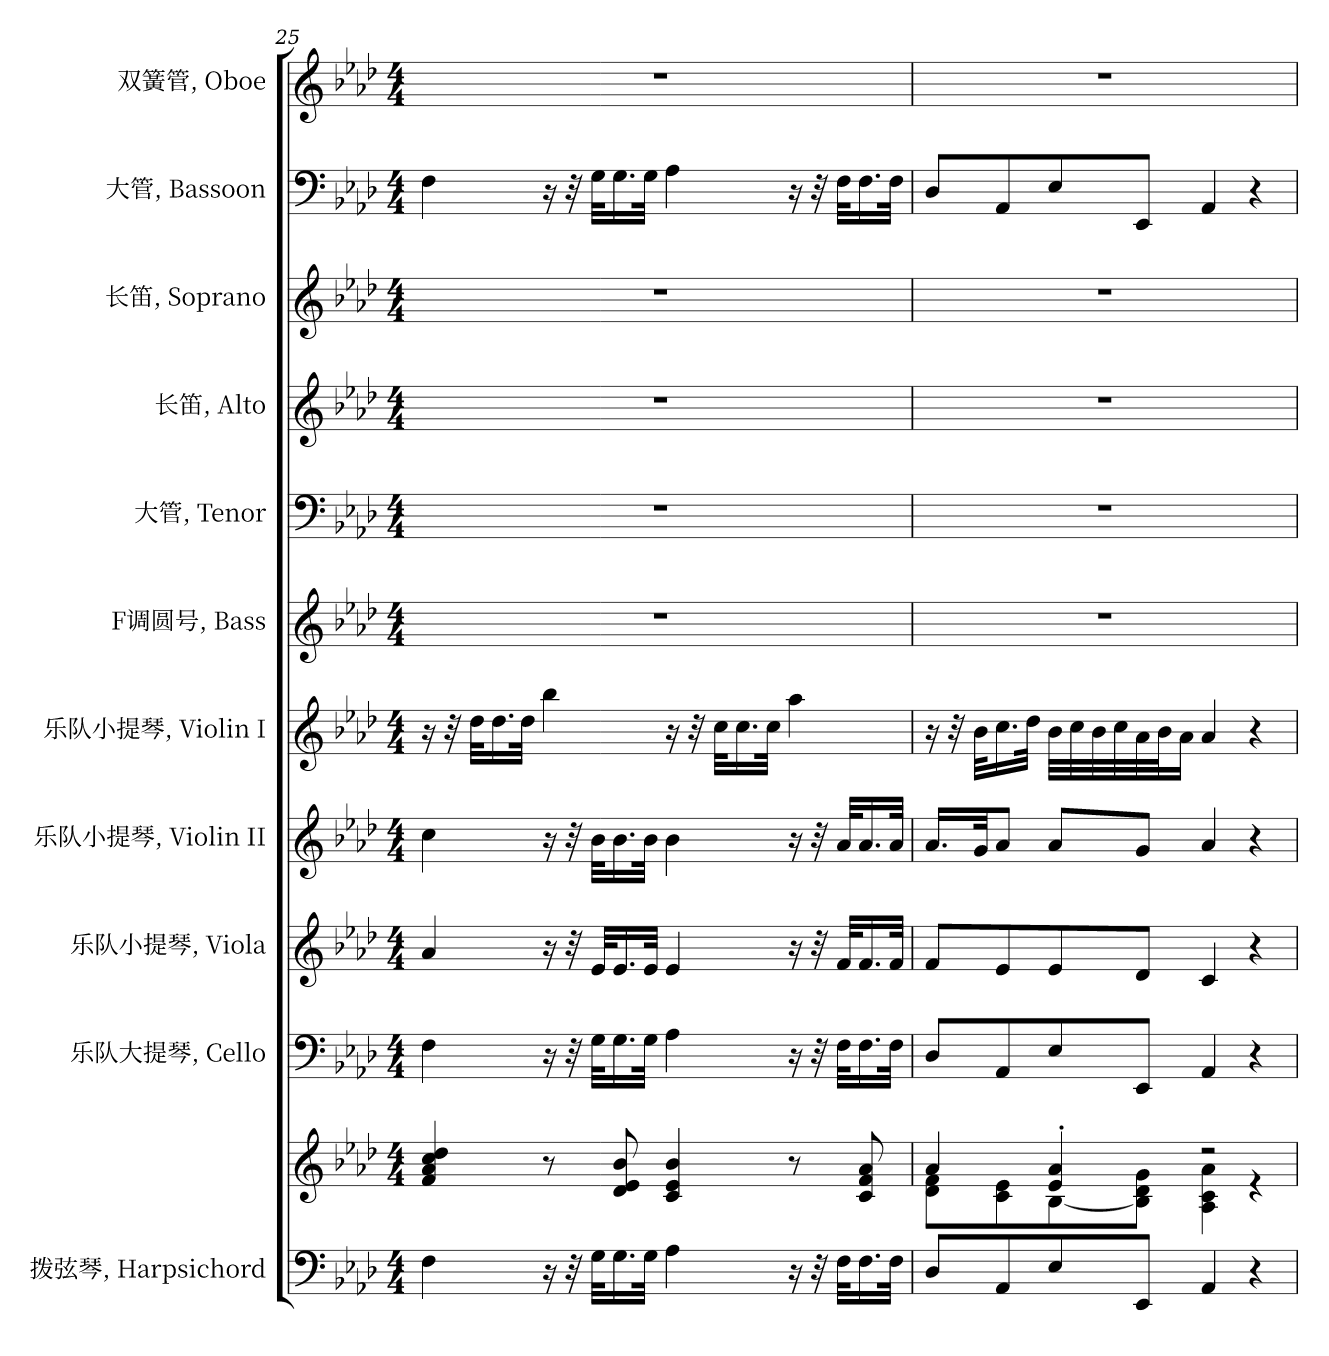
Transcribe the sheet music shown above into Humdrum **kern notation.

**kern	**kern	**kern	**kern	**kern	**kern	**kern	**kern	**kern	**kern	**kern	**kern
*part11	*part11	*part10	*part9	*part8	*part7	*part6	*part5	*part4	*part3	*part2	*part1
*staff12	*staff11	*staff10	*staff9	*staff8	*staff7	*staff6	*staff5	*staff4	*staff3	*staff2	*staff1
*I"拨弦琴, Harpsichord	*	*I"乐队大提琴, Cello	*I"乐队小提琴, Viola	*I"乐队小提琴, Violin II	*I"乐队小提琴, Violin I	*I"F调圆号, Bass	*I"大管, Tenor	*I"长笛, Alto	*I"长笛, Soprano	*I"大管, Bassoon	*I"双簧管, Oboe
*I'Hch.	*	*	*	*	*	*	*	*	*	*I'Bsn.	*I'Ob.
!!LO:PB:g=z
*clefF4	*clefG2	*clefF4	*clefG2	*clefG2	*clefG2	*clefG2	*clefF4	*clefG2	*clefG2	*clefF4	*clefG2
*	*	*	*	*	*	*ITrd4c7	*	*	*	*	*
*k[b-e-a-d-]	*k[b-e-a-d-]	*k[b-e-a-d-]	*k[b-e-a-d-]	*k[b-e-a-d-]	*k[b-e-a-d-]	*k[b-e-a-d-g-]	*k[b-e-a-d-]	*k[b-e-a-d-]	*k[b-e-a-d-]	*k[b-e-a-d-]	*k[b-e-a-d-]
*M4/4	*M4/4	*M4/4	*M4/4	*M4/4	*M4/4	*M4/4	*M4/4	*M4/4	*M4/4	*M4/4	*M4/4
=25	=25	=25	=25	=25	=25	=25	=25	=25	=25	=25	=25
4F\	4f/ 4a-/ 4cc/ 4dd-/	4F\	4a-/	4cc\	16r	1r	1r	1r	1r	4F\	1r
.	.	.	.	.	32r	.	.	.	.	.	.
.	.	.	.	.	32dd-\KLL	.	.	.	.	.	.
.	.	.	.	.	16.dd-\	.	.	.	.	.	.
.	.	.	.	.	32dd-\JJk	.	.	.	.	.	.
16r	8r	16r	16r	16r	4bb-\	.	.	.	.	16r	.
32r	.	32r	32r	32r	.	.	.	.	.	32r	.
32G\KLL	.	32G\KLL	32e-/KLL	32b-\KLL	.	.	.	.	.	32G\KLL	.
16.G\	8d-/ 8e-/ 8b-/	16.G\	16.e-/	16.b-\	.	.	.	.	.	16.G\	.
32G\JJk	.	32G\JJk	32e-/JJk	32b-\JJk	.	.	.	.	.	32G\JJk	.
4A-\	4c/ 4e-/ 4b-/	4A-\	4e-/	4b-\	16r	.	.	.	.	4A-\	.
.	.	.	.	.	32r	.	.	.	.	.	.
.	.	.	.	.	32cc\KLL	.	.	.	.	.	.
.	.	.	.	.	16.cc\	.	.	.	.	.	.
.	.	.	.	.	32cc\JJk	.	.	.	.	.	.
16r	8r	16r	16r	16r	4aa-\	.	.	.	.	16r	.
32r	.	32r	32r	32r	.	.	.	.	.	32r	.
32F\KLL	.	32F\KLL	32f/KLL	32a-/KLL	.	.	.	.	.	32F\KLL	.
16.F\	8c/ 8f/ 8a-/	16.F\	16.f/	16.a-/	.	.	.	.	.	16.F\	.
32F\JJk	.	32F\JJk	32f/JJk	32a-/JJk	.	.	.	.	.	32F\JJk	.
=26	=26	=26	=26	=26	=26	=26	=26	=26	=26	=26	=26
*	*^	*	*	*	*	*	*	*	*	*	*
8D-/L	4a-/	8d-\ 8f\L	8D-/L	8f/L	16.a-/LL	16r	1r	1r	1r	1r	8D-/L	1r
.	.	.	.	.	.	32r	.	.	.	.	.	.
.	.	.	.	.	32g/JK	32b-\KLL	.	.	.	.	.	.
8AA-/	.	8c\ 8e-\	8AA-/	8e-/	8a-/J	16.cc\	.	.	.	.	8AA-/	.
.	.	.	.	.	.	32dd-\JJk	.	.	.	.	.	.
8E-/	4e-/' 4a-/'	[8B-\	8E-/	8e-/	8a-/L	32b-\LLL	.	.	.	.	8E-/	.
.	.	.	.	.	.	32cc\	.	.	.	.	.	.
.	.	.	.	.	.	32b-\	.	.	.	.	.	.
.	.	.	.	.	.	32cc\	.	.	.	.	.	.
8EE-/J	.	8B-\] 8d-\ 8g\J	8EE-/J	8d-/J	8g/J	32a-\	.	.	.	.	8EE-/J	.
.	.	.	.	.	.	32b-\J	.	.	.	.	.	.
.	.	.	.	.	.	16a-\JJ	.	.	.	.	.	.
4AA-/	2r	4A-\ 4c\ 4a-\	4AA-/	4c/	4a-/	4a-/	.	.	.	.	4AA-/	.
4r	.	4r	4r	4r	4r	4r	.	.	.	.	4r	.
*	*v	*v	*	*	*	*	*	*	*	*	*	*
=	=	=	=	=	=	=	=	=	=	=	=
*-	*-	*-	*-	*-	*-	*-	*-	*-	*-	*-	*-
